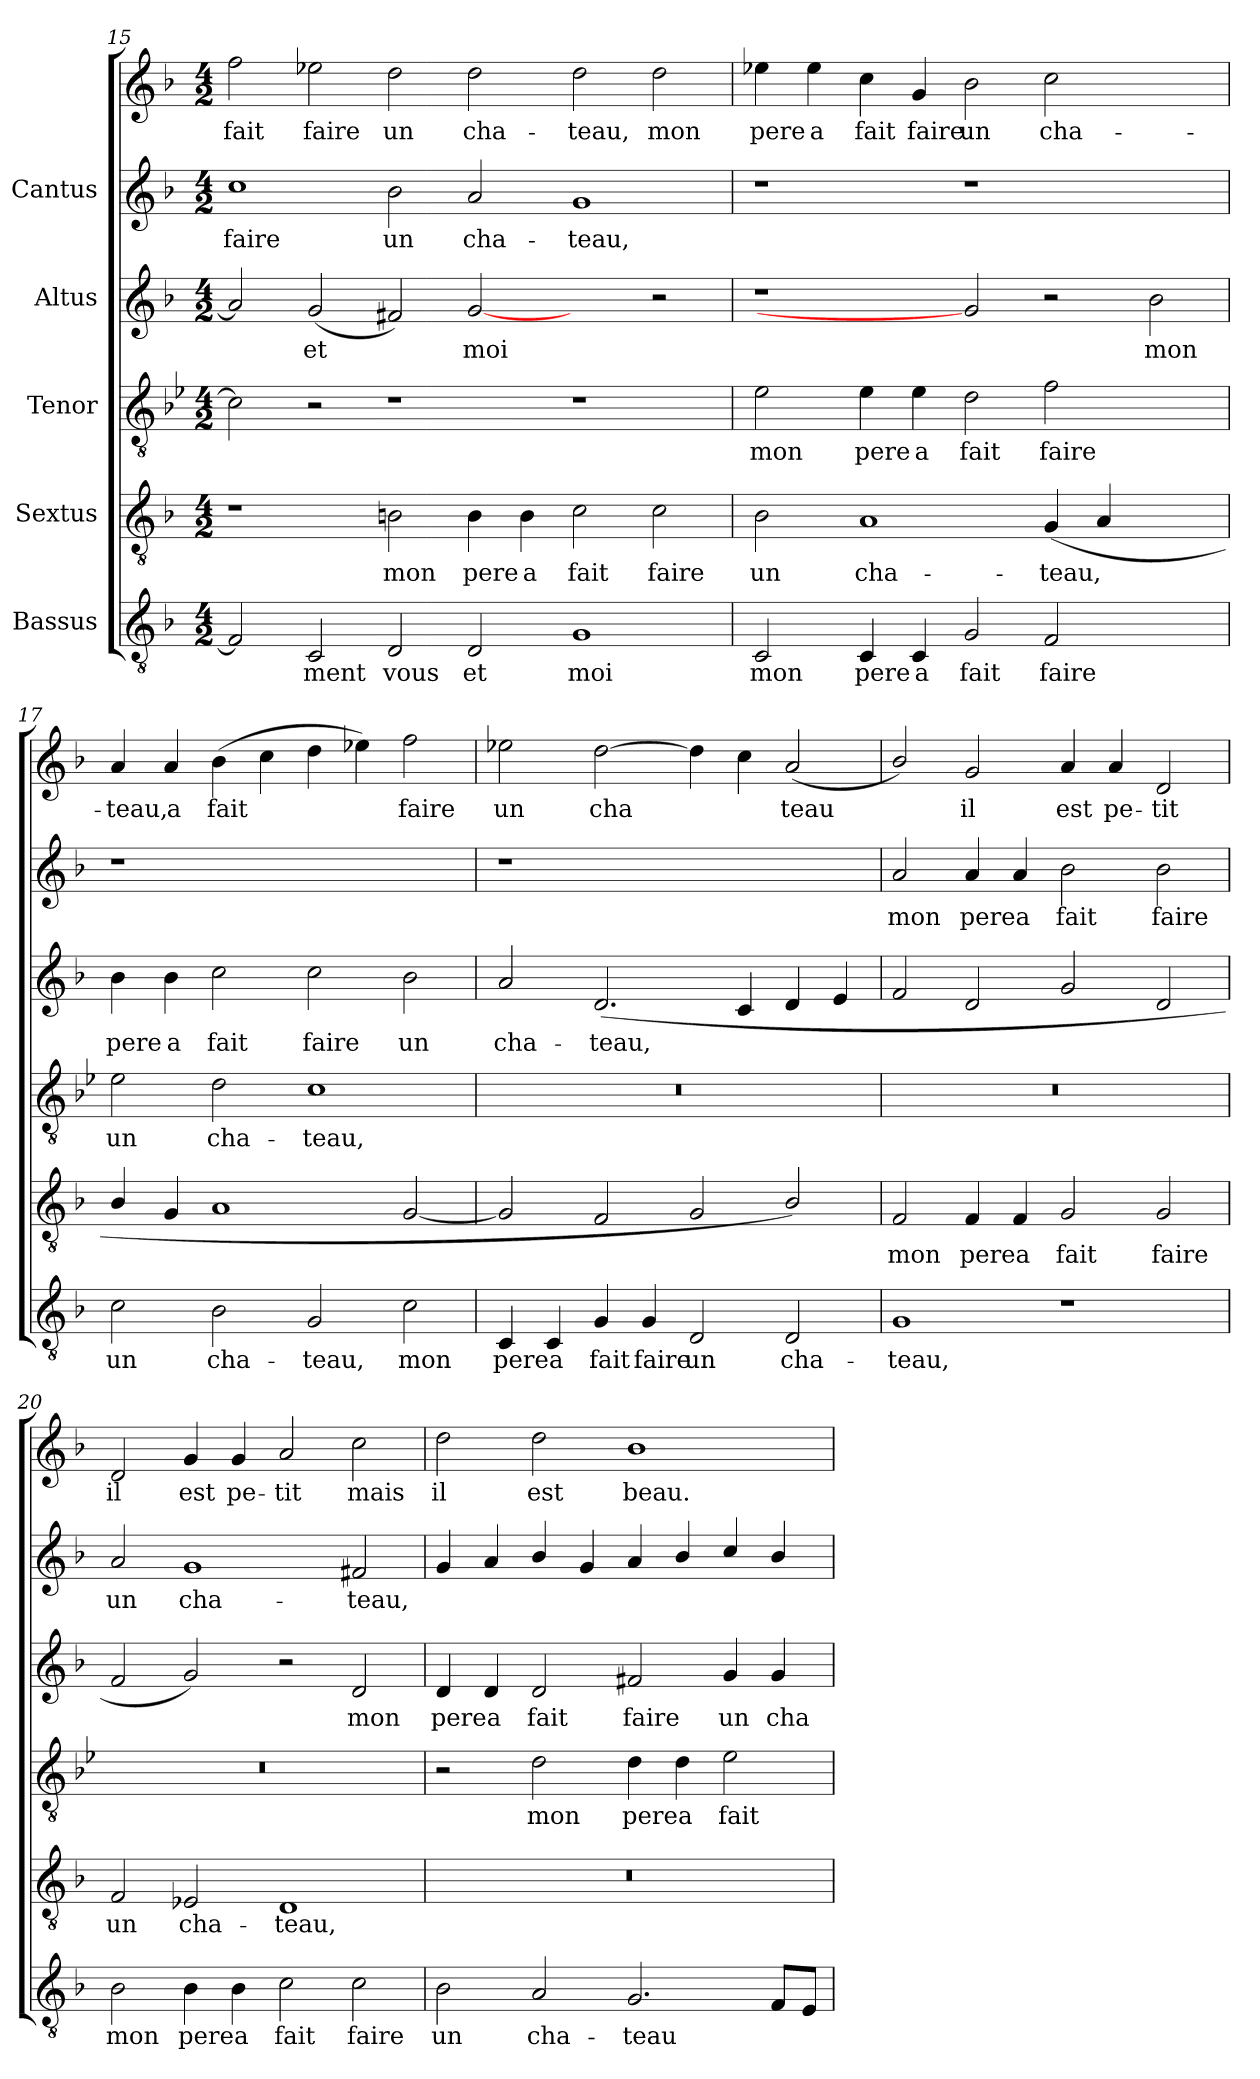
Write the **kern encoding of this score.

**kern	**text	**kern	**text	**kern	**text	**kern	**text	**kern	**text	**kern	**text
*part5	*part5	*part4	*part4	*part3	*part3	*part2	*part2	*part1	*part1	*part1	*part1
*staff6	*staff6	*staff5	*staff5	*staff4	*staff4	*staff3	*staff3	*staff2	*staff2	*staff1	*staff1
*I"Bassus	*	*I"Sextus	*	*I"Tenor	*	*I"Altus	*	*I"Cantus	*	*	*
*clefGv2	*	*clefGv2	*	*clefGv2	*	*clefG2	*	*clefG2	*	*clefG2	*
*k[b-]	*	*k[b-]	*	*k[b-e-]	*	*k[b-]	*	*k[b-]	*	*k[b-]	*
*F:	*	*F:	*	*B-:	*	*F:	*	*F:	*	*F:	*
*M4/2	*	*M4/2	*	*M4/2	*	*M4/2	*	*M4/2	*	*M4/2	*
=15	=15	=15	=15	=15	=15	=15	=15	=15	=15	=15	=15
!	!LO:LY:b:cj	!	!	!	!	!	!LO:LY:b:cj	!	!LO:LY:b:cj	!	!LO:LY:b:cj
2F/]	-	1r	.	2c\]	.	2a/]	.	1cc	faire	2ff\	fait
!	!LO:LY:b:cj	!	!	!	!	!	!LO:LY:b:cj	!	!	!	!LO:LY:b:cj
2C/	ment	.	.	2r	.	(<2g/	et	.	.	2ee-X\	faire
!	!LO:LY:b:cj	!	!LO:LY:b:cj	!	!	!	!LO:LY:b:cj	!	!LO:LY:b:cj	!	!LO:LY:b:cj
2D/	vous	2Bn\	mon	1r	.	2f#X/)	.	2b-\	un	2dd\	un
!	!LO:LY:b:cj	!	!LO:LY:b:cj	!	!	!	!LO:LY:b:cj	!	!LO:LY:b:cj	!	!LO:LY:b:cj
2D/	et	4B\	pere	.	.	[2g	moi	2a/	cha-	2dd\	cha-
!	!	!	!LO:LY:b:cj	!	!	!	!	!	!	!	!
.	.	4B\	a	.	.	.	.	.	.	.	.
!	!LO:LY:b:cj	!	!LO:LY:b:cj	!	!	!	!	!	!LO:LY:b:cj	!	!LO:LY:b:cj
1G	moi	2c\	fait	1r	.	2ryy	.	1g	-teau,	2dd\	-teau,
!	!	!	!LO:LY:b:cj	!	!	!	!	!	!	!	!LO:LY:b:cj
.	.	2c\	faire	.	.	2r	.	.	.	2dd\	mon
!!LO:PB:g=z
=16	=16	=16	=16	=16	=16	=16	=16	=16	=16	=16	=16
!	!LO:LY:b:cj	!	!LO:LY:b:cj	!	!LO:LY:b:cj	!	!	!	!	!	!LO:LY:b:cj
2C/	mon	2B-\	un	2e-\	mon	1r	.	1r	.	4ee-X\	pere
!	!	!	!	!	!	!	!	!	!	!	!LO:LY:b:cj
.	.	.	.	.	.	.	.	.	.	4ee-\	a
!	!LO:LY:b:cj	!	!LO:LY:b:cj	!	!LO:LY:b:cj	!	!	!	!	!	!LO:LY:b:cj
4C/	pere	1A	cha-	4e-\	pere	.	.	.	.	4cc\	fait
!	!LO:LY:b:cj	!	!	!	!LO:LY:b:cj	!	!	!	!	!	!LO:LY:b:cj
4C/	a	.	.	4e-\	a	.	.	.	.	4g/	faire
!	!LO:LY:b:cj	!	!	!	!LO:LY:b:cj	!	!	!	!	!	!LO:LY:b:cj
2G/	fait	.	.	2d\	fait	2g]	.	1r	.	2b-\	un
!	!LO:LY:b:cj	!	!LO:LY:b:cj	!	!LO:LY:b:cj	!	!	!	!	!	!LO:LY:b:cj
2F/	faire	(<4G/	-teau,	2f\	faire	2r	.	.	.	2cc\	cha-
!	!	!	!LO:LY:b:cj	!	!	!	!	!	!	!	!
.	.	4A/	.	.	.	.	.	.	.	.	.
!	!	!	!	!	!	!	!LO:LY:b:cj	!	!	!	!
2ryy	.	2ryy	.	2ryy	.	2b-\	mon	2ryy	.	2ryy	.
=17	=17	=17	=17	=17	=17	=17	=17	=17	=17	=17	=17
!	!LO:LY:b:cj	!	!	!	!LO:LY:b:cj	!	!LO:LY:b:cj	!	!	!	!LO:LY:b:cj
2c\	un	4B-/	.	2e-\	un	4b-\	pere	1r	.	4a/	-teau,
!	!	!	!	!	!	!	!LO:LY:b:cj	!	!	!	!LO:LY:b:cj
.	.	4G/	.	.	.	4b-\	a	.	.	4a/	a
!	!LO:LY:b:cj	!	!	!	!LO:LY:b:cj	!	!LO:LY:b:cj	!	!	!	!LO:LY:b:cj
2B-\	cha-	1A	.	2d\	cha-	2cc\	fait	.	.	(>4b-\	fait
!	!	!	!	!	!	!	!	!	!	!	!LO:LY:b:cj
.	.	.	.	.	.	.	.	.	.	4cc\	.
!	!LO:LY:b:cj	!	!	!	!LO:LY:b:cj	!	!LO:LY:b:cj	!	!	!	!LO:LY:b:cj
2G/	-teau,	.	.	1c	-teau,	2cc\	faire	1ryy	.	4dd\	.
!	!	!	!	!	!	!	!	!	!	!	!LO:LY:b:cj
.	.	.	.	.	.	.	.	.	.	4ee-X\)	.
!	!LO:LY:b:cj	!	!	!	!	!	!LO:LY:b:cj	!	!	!	!LO:LY:b:cj
2c\	mon	[<2G/	.	.	.	2b-\	un	.	.	2ff\	faire
!!LO:LB:g=z
=18	=18	=18	=18	=18	=18	=18	=18	=18	=18	=18	=18
!	!LO:LY:b:cj	!	!	!	!	!	!LO:LY:b:cj	!	!	!	!LO:LY:b:cj
4C/	pere	2G/]	.	0r	.	2a/	cha-	1r	.	2ee-X\	un
!	!LO:LY:b:cj	!	!	!	!	!	!	!	!	!	!
4C/	a	.	.	.	.	.	.	.	.	.	.
!	!LO:LY:b:cj	!	!	!	!	!	!LO:LY:b:cj	!	!	!	!LO:LY:b:cj
4G/	fait	2F/	.	.	.	(<2.d/	-teau,	.	.	[>2dd\	cha-
!	!LO:LY:b:cj	!	!	!	!	!	!	!	!	!	!
4G/	faire	.	.	.	.	.	.	.	.	.	.
!	!LO:LY:b:cj	!	!	!	!	!	!	!	!	!	!LO:LY:b:cj
2D/	un	2G/	.	.	.	.	.	1ryy	.	4dd\]	-
!	!	!	!	!	!	!	!LO:LY:b:cj	!	!	!	!LO:LY:b:cj
.	.	.	.	.	.	4c/	.	.	.	4cc\	.
!	!LO:LY:b:cj	!	!	!	!	!	!LO:LY:b:cj	!	!	!	!LO:LY:b:cj
2D/	cha-	2B-/)	.	.	.	4d/	.	.	.	(<2a/	teau
!	!	!	!	!	!	!	!LO:LY:b:cj	!	!	!	!
.	.	.	.	.	.	4e/	.	.	.	.	.
=19	=19	=19	=19	=19	=19	=19	=19	=19	=19	=19	=19
!	!LO:LY:b:cj	!	!LO:LY:b:cj	!	!	!	!	!	!LO:LY:b:cj	!	!LO:LY:b:cj
1G	-teau,	2F/	mon	0r	.	2f/	.	2a/	mon	2b-/)	.
!	!	!	!LO:LY:b:cj	!	!	!	!	!	!LO:LY:b:cj	!	!LO:LY:b:cj
.	.	4F/	pere	.	.	2d/	.	4a/	pere	2g/	il
!	!	!	!LO:LY:b:cj	!	!	!	!	!	!LO:LY:b:cj	!	!
.	.	4F/	a	.	.	.	.	4a/	a	.	.
!	!	!	!LO:LY:b:cj	!	!	!	!	!	!LO:LY:b:cj	!	!LO:LY:b:cj
1r	.	2G/	fait	.	.	2g/	.	2b-\	fait	4a/	est
!	!	!	!	!	!	!	!	!	!	!	!LO:LY:b:cj
.	.	.	.	.	.	.	.	.	.	4a/	pe-
!	!	!	!LO:LY:b:cj	!	!	!	!	!	!LO:LY:b:cj	!	!LO:LY:b:cj
.	.	2G/	faire	.	.	2d/	.	2b-\	faire	2d/	-tit
=20	=20	=20	=20	=20	=20	=20	=20	=20	=20	=20	=20
!	!LO:LY:b:cj	!	!LO:LY:b:cj	!	!	!	!LO:LY:b:cj	!	!LO:LY:b:cj	!	!LO:LY:b:cj
2B-\	mon	2F/	un	0r	.	2f/	.	2a/	un	2d/	il
!	!LO:LY:b:cj	!	!LO:LY:b:cj	!	!	!	!LO:LY:b:cj	!	!LO:LY:b:cj	!	!LO:LY:b:cj
4B-\	pere	2E-X/	cha-	.	.	2g/)	.	1g	cha-	4g/	est
!	!LO:LY:b:cj	!	!	!	!	!	!	!	!	!	!LO:LY:b:cj
4B-\	a	.	.	.	.	.	.	.	.	4g/	pe-
!	!LO:LY:b:cj	!	!LO:LY:b:cj	!	!	!	!	!	!	!	!LO:LY:b:cj
2c\	fait	1D	-teau,	.	.	2r	.	.	.	2a/	-tit
!	!LO:LY:b:cj	!	!	!	!	!	!LO:LY:b:cj	!	!LO:LY:b:cj	!	!LO:LY:b:cj
2c\	faire	.	.	.	.	2d/	mon	2f#X/	-teau,	2cc\	mais
!!LO:LB:g=z
=21	=21	=21	=21	=21	=21	=21	=21	=21	=21	=21	=21
!	!LO:LY:b:cj	!	!	!	!	!	!LO:LY:b:cj	!	!	!	!LO:LY:b:cj
2B-\	un	0r	.	2r	.	4d/	pere	4g/	.	2dd\	il
!	!	!	!	!	!	!	!LO:LY:b:cj	!	!	!	!
.	.	.	.	.	.	4d/	a	4a/	.	.	.
!	!LO:LY:b:cj	!	!	!	!LO:LY:b:cj	!	!LO:LY:b:cj	!	!	!	!LO:LY:b:cj
2A/	cha-	.	.	2d\	mon	2d/	fait	4b-/	.	2dd\	est
.	.	.	.	.	.	.	.	4g/	.	.	.
!	!LO:LY:b:cj	!	!	!	!LO:LY:b:cj	!	!LO:LY:b:cj	!	!	!	!LO:LY:b:cj
2.G/	-teau	.	.	4d\	pere	2f#X/	faire	4a/	.	1b-	beau.
!	!	!	!	!	!LO:LY:b:cj	!	!	!	!	!	!
.	.	.	.	4d\	a	.	.	4b-/	.	.	.
!	!	!	!	!	!LO:LY:b:cj	!	!LO:LY:b:cj	!	!	!	!
.	.	.	.	2e-\	fait	4g/	un	4cc/	.	.	.
!	!LO:LY:b:cj	!	!	!	!	!	!LO:LY:b:cj	!	!	!	!
8F/L	.	.	.	.	.	4g/	cha-	4b-/	.	.	.
!	!LO:LY:b:cj	!	!	!	!	!	!	!	!	!	!
8E/J	.	.	.	.	.	.	.	.	.	.	.
=	=	=	=	=	=	=	=	=	=	=	=
*-	*-	*-	*-	*-	*-	*-	*-	*-	*-	*-	*-
